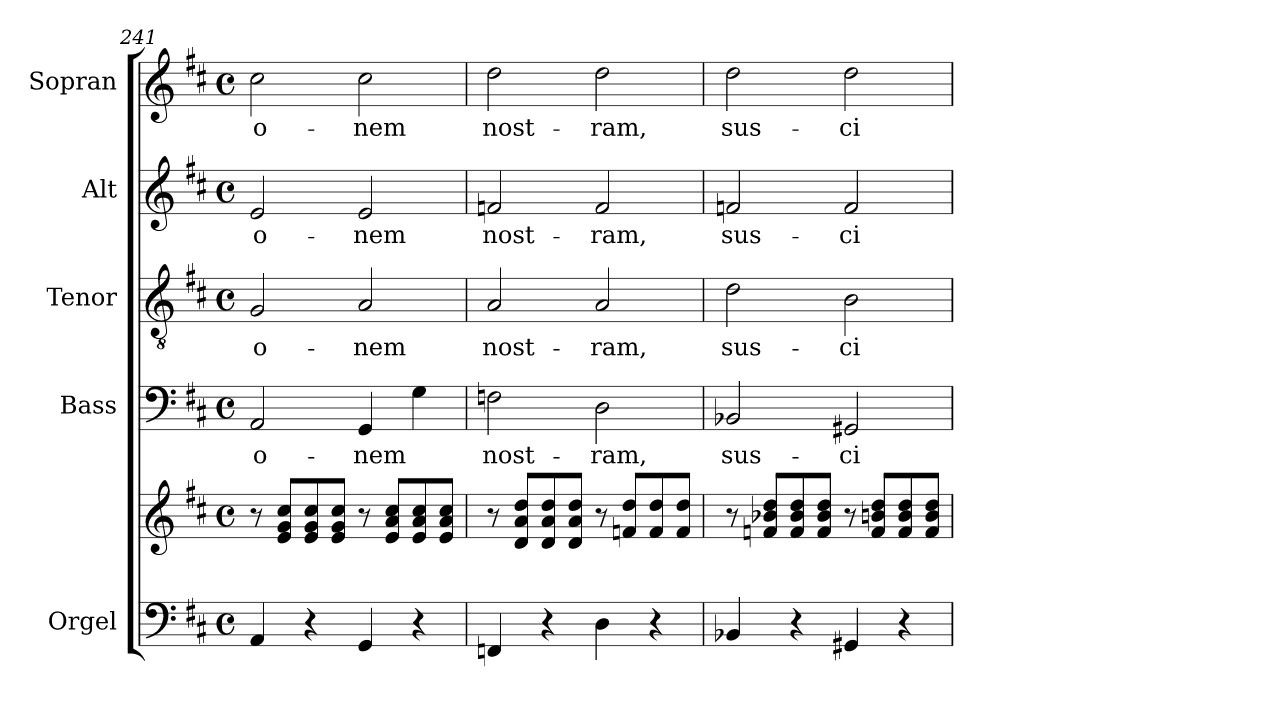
**kern	**kern	**kern	**text	**kern	**text	**kern	**text	**kern	**text
*part5	*part5	*part4	*part4	*part3	*part3	*part2	*part2	*part1	*part1
*staff6	*staff5	*staff4	*staff4	*staff3	*staff3	*staff2	*staff2	*staff1	*staff1
*I"Orgel	*	*I"Bass	*	*I"Tenor	*	*I"Alt	*	*I"Sopran	*
*I'Org.	*	*I'B.	*	*I'T.	*	*I'A.	*	*I'S.	*
*clefF4	*clefG2	*clefF4	*	*clefGv2	*	*clefG2	*	*clefG2	*
*k[f#c#]	*k[f#c#]	*k[f#c#]	*	*k[f#c#]	*	*k[f#c#]	*	*k[f#c#]	*
*D:	*D:	*D:	*	*D:	*	*D:	*	*D:	*
*M4/4	*M4/4	*M4/4	*	*M4/4	*	*M4/4	*	*M4/4	*
*met(c)	*met(c)	*met(c)	*	*met(c)	*	*met(c)	*	*met(c)	*
=241	=241	=241	=241	=241	=241	=241	=241	=241	=241
!	!	!	!LO:LY:b	!	!LO:LY:b	!	!LO:LY:b	!	!LO:LY:b
4AA/	8r	2AA/	-o-	2G/	-o-	2e/	-o-	2cc#\	-o-
.	8e/ 8g/ 8cc#/L	.	.	.	.	.	.	.	.
4r	8e/ 8g/ 8cc#/	.	.	.	.	.	.	.	.
.	8e/ 8g/ 8cc#/J	.	.	.	.	.	.	.	.
!	!	!	!LO:LY:b	!	!LO:LY:b	!	!LO:LY:b	!	!LO:LY:b
4GG/	8r	4GG/	-nem	2A/	-nem	2e/	-nem	2cc#\	-nem
.	8e/ 8a/ 8cc#/L	.	.	.	.	.	.	.	.
4r	8e/ 8a/ 8cc#/	4G\	.	.	.	.	.	.	.
.	8e/ 8a/ 8cc#/J	.	.	.	.	.	.	.	.
=242	=242	=242	=242	=242	=242	=242	=242	=242	=242
!	!	!	!LO:LY:b	!	!LO:LY:b	!	!LO:LY:b	!	!LO:LY:b
4FFn/	8r	2Fn\	nost-	2A/	nost-	2fn/	nost-	2dd\	nost-
.	8d/ 8a/ 8dd/L	.	.	.	.	.	.	.	.
4r	8d/ 8a/ 8dd/	.	.	.	.	.	.	.	.
.	8d/ 8a/ 8dd/J	.	.	.	.	.	.	.	.
!	!	!	!LO:LY:b	!	!LO:LY:b	!	!LO:LY:b	!	!LO:LY:b
4D\	8r	2D\	-ram,	2A/	-ram,	2f/	-ram,	2dd\	-ram,
.	8fn/ 8dd/L	.	.	.	.	.	.	.	.
4r	8f/ 8dd/	.	.	.	.	.	.	.	.
.	8f/ 8dd/J	.	.	.	.	.	.	.	.
=243	=243	=243	=243	=243	=243	=243	=243	=243	=243
!	!	!	!LO:LY:b	!	!LO:LY:b	!	!LO:LY:b	!	!LO:LY:b
4BB-X/	8r	2BB-X/	sus-	2d\	sus-	2fn/	sus-	2dd\	sus-
.	8fn/ 8b-X/ 8dd/L	.	.	.	.	.	.	.	.
4r	8f/ 8b-/ 8dd/	.	.	.	.	.	.	.	.
.	8f/ 8b-/ 8dd/J	.	.	.	.	.	.	.	.
!	!	!	!LO:LY:b	!	!LO:LY:b	!	!LO:LY:b	!	!LO:LY:b
4GG#X/	8r	2GG#X/	-ci-	2B\	-ci-	2f/	-ci-	2dd\	-ci-
.	8f/ 8bn/ 8dd/L	.	.	.	.	.	.	.	.
4r	8f/ 8b/ 8dd/	.	.	.	.	.	.	.	.
.	8f/ 8b/ 8dd/J	.	.	.	.	.	.	.	.
=	=	=	=	=	=	=	=	=	=
*-	*-	*-	*-	*-	*-	*-	*-	*-	*-
